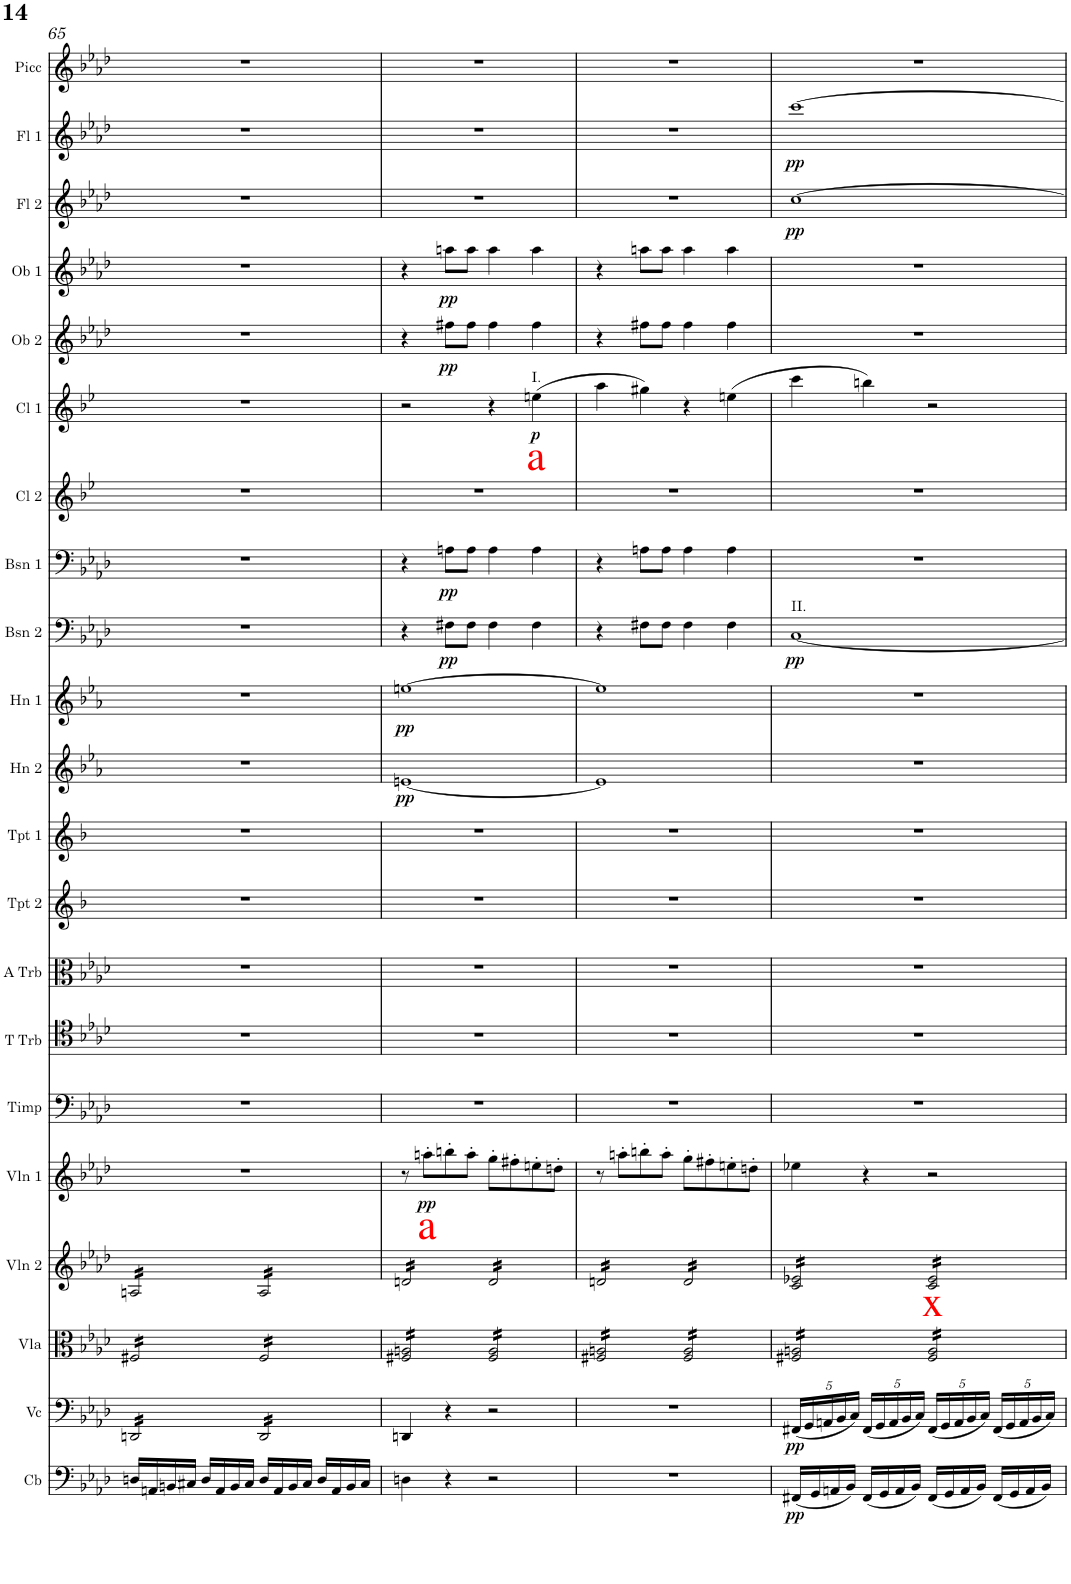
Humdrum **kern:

**kern	**dynam	**kern	**dynam	**kern	**kern	**text	**kern	**text	**dynam	**kern	**kern	**kern	**kern	**kern	**kern	**dynam	**kern	**dynam	**kern	**dynam	**kern	**dynam	**kern	**kern	**text	**dynam	**kern	**dynam	**kern	**dynam	**kern	**dynam	**kern	**dynam	**kern
*part21	*part21	*part20	*part20	*part19	*part18	*part18	*part17	*part17	*part17	*part16	*part15	*part14	*part13	*part12	*part11	*part11	*part10	*part10	*part9	*part9	*part8	*part8	*part7	*part6	*part6	*part6	*part5	*part5	*part4	*part4	*part3	*part3	*part2	*part2	*part1
*staff21	*staff21	*staff20	*staff20	*staff19	*staff18	*staff18	*staff17	*staff17	*staff17	*staff16	*staff15	*staff14	*staff13	*staff12	*staff11	*staff11	*staff10	*staff10	*staff9	*staff9	*staff8	*staff8	*staff7	*staff6	*staff6	*staff6	*staff5	*staff5	*staff4	*staff4	*staff3	*staff3	*staff2	*staff2	*staff1
*I"Contrabass	*	*I"Violoncello	*	*I"Viola	*I"Violin 2	*	*I"Violin 1	*	*	*I"Timpani	*I"Tenor Trombone	*I"Alto Trombone	*I"Eb Trumpet 2	*I"Eb Trumpet 1	*I"F Horn 2	*	*I"F Horn 1	*	*I"Bassoon 2	*	*I"Bassoon 1	*	*I"Bb Clarinet 2	*I"Bb Clarinet 1	*	*	*I"Oboe 2	*	*I"Oboe 1	*	*I"Flute 2	*	*I"Flute 1	*	*I"Piccolo
*I'Cb	*	*I'Vc	*	*I'Vla	*I'Vln 2	*	*I'Vln 1	*	*	*I'Timp	*I'T Trb	*I'A Trb	*I'Tpt 2	*I'Tpt 1	*I'Hn 2	*	*I'Hn 1	*	*I'Bsn 2	*	*I'Bsn 1	*	*I'Cl 2	*I'Cl 1	*	*	*I'Ob 2	*	*I'Ob 1	*	*I'Fl 2	*	*I'Fl 1	*	*I'Picc
!!LO:PB:g=z
*clefF4	*	*clefF4	*	*clefC3	*clefG2	*	*clefG2	*	*	*clefF4	*clefC4	*clefC3	*clefG2	*clefG2	*clefG2	*	*clefG2	*	*clefF4	*	*clefF4	*	*clefG2	*clefG2	*	*	*clefG2	*	*clefG2	*	*clefG2	*	*clefG2	*	*clefG2
*Trd7c12	*	*	*	*	*	*	*	*	*	*	*	*	*Trd-2c-3	*Trd-2c-3	*Trd4c7	*	*Trd4c7	*	*	*	*	*	*Trd1c2	*Trd1c2	*	*	*	*	*	*	*	*	*	*	*Trd-7c-12
*k[b-e-a-d-]	*	*k[b-e-a-d-]	*	*k[b-e-a-d-]	*k[b-e-a-d-]	*	*k[b-e-a-d-]	*	*	*k[b-e-a-d-]	*k[b-e-a-d-]	*k[b-e-a-d-]	*k[b-]	*k[b-]	*k[b-e-a-]	*	*k[b-e-a-]	*	*k[b-e-a-d-]	*	*k[b-e-a-d-]	*	*k[b-e-]	*k[b-e-]	*	*	*k[b-e-a-d-]	*	*k[b-e-a-d-]	*	*k[b-e-a-d-]	*	*k[b-e-a-d-]	*	*k[b-e-a-d-]
*M4/4	*	*M4/4	*	*M4/4	*M4/4	*	*M4/4	*	*	*M4/4	*M4/4	*M4/4	*M4/4	*M4/4	*M4/4	*	*M4/4	*	*M4/4	*	*M4/4	*	*M4/4	*M4/4	*	*	*M4/4	*	*M4/4	*	*M4/4	*	*M4/4	*	*M4/4
*met(c)	*	*met(c)	*	*met(c)	*met(c)	*	*met(c)	*	*	*met(c)	*met(c)	*met(c)	*met(c)	*met(c)	*met(c)	*	*met(c)	*	*met(c)	*	*met(c)	*	*met(c)	*met(c)	*	*	*met(c)	*	*met(c)	*	*met(c)	*	*met(c)	*	*met(c)
=65	=65	=65	=65	=65	=65	=65	=65	=65	=65	=65	=65	=65	=65	=65	=65	=65	=65	=65	=65	=65	=65	=65	=65	=65	=65	=65	=65	=65	=65	=65	=65	=65	=65	=65	=65
*	*	*tremolo	*	*	*	*	*	*	*	*	*	*	*	*	*	*	*	*	*	*	*	*	*	*	*	*	*	*	*	*	*	*	*	*	*
*	*	*	*	*tremolo	*	*	*	*	*	*	*	*	*	*	*	*	*	*	*	*	*	*	*	*	*	*	*	*	*	*	*	*	*	*	*
*	*	*	*	*	*tremolo	*	*	*	*	*	*	*	*	*	*	*	*	*	*	*	*	*	*	*	*	*	*	*	*	*	*	*	*	*	*
16Dn/LL	.	16DDn/LL	.	16F#X/LL	16An/LL	.	1r	.	.	1r	1r	1r	1r	1r	1r	.	1r	.	1r	.	1r	.	1r	1r	.	.	1r	.	1r	.	1r	.	1r	.	1r
16AAn/	.	16DDn/	.	16F#X/	16An/	.	.	.	.	.	.	.	.	.	.	.	.	.	.	.	.	.	.	.	.	.	.	.	.	.	.	.	.	.	.
16BBn/	.	16DDn/	.	16F#X/	16An/	.	.	.	.	.	.	.	.	.	.	.	.	.	.	.	.	.	.	.	.	.	.	.	.	.	.	.	.	.	.
16C#X/JJ	.	16DDn/	.	16F#X/	16An/	.	.	.	.	.	.	.	.	.	.	.	.	.	.	.	.	.	.	.	.	.	.	.	.	.	.	.	.	.	.
16D/LL	.	16DDn/	.	16F#X/	16An/	.	.	.	.	.	.	.	.	.	.	.	.	.	.	.	.	.	.	.	.	.	.	.	.	.	.	.	.	.	.
16AA/	.	16DDn/	.	16F#X/	16An/	.	.	.	.	.	.	.	.	.	.	.	.	.	.	.	.	.	.	.	.	.	.	.	.	.	.	.	.	.	.
16BB/	.	16DDn/	.	16F#X/	16An/	.	.	.	.	.	.	.	.	.	.	.	.	.	.	.	.	.	.	.	.	.	.	.	.	.	.	.	.	.	.
16C#/JJ	.	16DDn/JJ	.	16F#X/JJ	16An/JJ	.	.	.	.	.	.	.	.	.	.	.	.	.	.	.	.	.	.	.	.	.	.	.	.	.	.	.	.	.	.
16D/LL	.	16DD/LL	.	16F#/LL	16A/LL	.	.	.	.	.	.	.	.	.	.	.	.	.	.	.	.	.	.	.	.	.	.	.	.	.	.	.	.	.	.
16AA/	.	16DD/	.	16F#/	16A/	.	.	.	.	.	.	.	.	.	.	.	.	.	.	.	.	.	.	.	.	.	.	.	.	.	.	.	.	.	.
16BB/	.	16DD/	.	16F#/	16A/	.	.	.	.	.	.	.	.	.	.	.	.	.	.	.	.	.	.	.	.	.	.	.	.	.	.	.	.	.	.
16C#/JJ	.	16DD/	.	16F#/	16A/	.	.	.	.	.	.	.	.	.	.	.	.	.	.	.	.	.	.	.	.	.	.	.	.	.	.	.	.	.	.
16D/LL	.	16DD/	.	16F#/	16A/	.	.	.	.	.	.	.	.	.	.	.	.	.	.	.	.	.	.	.	.	.	.	.	.	.	.	.	.	.	.
16AA/	.	16DD/	.	16F#/	16A/	.	.	.	.	.	.	.	.	.	.	.	.	.	.	.	.	.	.	.	.	.	.	.	.	.	.	.	.	.	.
16BB/	.	16DD/	.	16F#/	16A/	.	.	.	.	.	.	.	.	.	.	.	.	.	.	.	.	.	.	.	.	.	.	.	.	.	.	.	.	.	.
16C#/JJ	.	16DD/JJ	.	16F#/JJ	16A/JJ	.	.	.	.	.	.	.	.	.	.	.	.	.	.	.	.	.	.	.	.	.	.	.	.	.	.	.	.	.	.
*	*	*Xtremolo	*	*	*	*	*	*	*	*	*	*	*	*	*	*	*	*	*	*	*	*	*	*	*	*	*	*	*	*	*	*	*	*	*
=66	=66	=66	=66	=66	=66	=66	=66	=66	=66	=66	=66	=66	=66	=66	=66	=66	=66	=66	=66	=66	=66	=66	=66	=66	=66	=66	=66	=66	=66	=66	=66	=66	=66	=66	=66
!	!	!	!	!	!	!	!	!	!	!	!	!	!	!	!	!LO:DY:b	!	!LO:DY:b	!	!	!	!	!	!	!	!	!	!	!	!	!	!	!	!	!
4Dn\	.	4DDn/	.	16F#X/ 16An/LL	16dn/LL	.	8r	.	.	1r	1r	1r	1r	1r	[1en	pp	[1een	pp	4r	.	4r	.	1r	2r	.	.	4r	.	4r	.	1r	.	1r	.	1r
.	.	.	.	16F#X/ 16An/	16dn/	.	.	.	.	.	.	.	.	.	.	.	.	.	.	.	.	.	.	.	.	.	.	.	.	.	.	.	.	.	.
!	!	!	!	!	!	!	!	!LO:LY:b:color=#FF0000	!LO:DY:b	!	!	!	!	!	!	!	!	!	!	!	!	!	!	!	!	!	!	!	!	!	!	!	!	!	!
.	.	.	.	16F#X/ 16An/	16dn/	.	8aan'\L	a	pp	.	.	.	.	.	.	.	.	.	.	.	.	.	.	.	.	.	.	.	.	.	.	.	.	.	.
.	.	.	.	16F#X/ 16An/	16dn/	.	.	.	.	.	.	.	.	.	.	.	.	.	.	.	.	.	.	.	.	.	.	.	.	.	.	.	.	.	.
!	!	!	!	!	!	!	!	!	!	!	!	!	!	!	!	!	!	!	!	!LO:DY:b	!	!LO:DY:b	!	!	!	!	!	!LO:DY:b	!	!LO:DY:b	!	!	!	!	!
4r	.	4r	.	16F#X/ 16An/	16dn/	.	8bbn'\	.	.	.	.	.	.	.	.	.	.	.	8F#X\L	pp	8An\L	pp	.	.	.	.	8ff#X\L	pp	8aan\L	pp	.	.	.	.	.
.	.	.	.	16F#X/ 16An/	16dn/	.	.	.	.	.	.	.	.	.	.	.	.	.	.	.	.	.	.	.	.	.	.	.	.	.	.	.	.	.	.
.	.	.	.	16F#X/ 16An/	16dn/	.	8aa'\J	.	.	.	.	.	.	.	.	.	.	.	8F#\J	.	8A\J	.	.	.	.	.	8ff#\J	.	8aa\J	.	.	.	.	.	.
.	.	.	.	16F#X/ 16An/JJ	16dn/JJ	.	.	.	.	.	.	.	.	.	.	.	.	.	.	.	.	.	.	.	.	.	.	.	.	.	.	.	.	.	.
2r	.	2r	.	16F#/ 16A/LL	16d/LL	.	8gg'\L	.	.	.	.	.	.	.	.	.	.	.	4F#\	.	4A\	.	.	4r	.	.	4ff#\	.	4aa\	.	.	.	.	.	.
.	.	.	.	16F#/ 16A/	16d/	.	.	.	.	.	.	.	.	.	.	.	.	.	.	.	.	.	.	.	.	.	.	.	.	.	.	.	.	.	.
.	.	.	.	16F#/ 16A/	16d/	.	8ff#X'\	.	.	.	.	.	.	.	.	.	.	.	.	.	.	.	.	.	.	.	.	.	.	.	.	.	.	.	.
.	.	.	.	16F#/ 16A/	16d/	.	.	.	.	.	.	.	.	.	.	.	.	.	.	.	.	.	.	.	.	.	.	.	.	.	.	.	.	.	.
!	!	!	!	!	!	!	!	!	!	!	!	!	!	!	!	!	!	!	!	!	!	!	!	!LO:TX:a:t=I.	!	!	!	!	!	!	!	!	!	!	!
!	!	!	!	!	!	!	!	!	!	!	!	!	!	!	!	!	!	!	!	!	!	!	!	!	!LO:LY:b:color=#FF0000	!LO:DY:b	!	!	!	!	!	!	!	!	!
.	.	.	.	16F#/ 16A/	16d/	.	8een'\	.	.	.	.	.	.	.	.	.	.	.	4F#\	.	4A\	.	.	(4een\	a	p	4ff#\	.	4aa\	.	.	.	.	.	.
.	.	.	.	16F#/ 16A/	16d/	.	.	.	.	.	.	.	.	.	.	.	.	.	.	.	.	.	.	.	.	.	.	.	.	.	.	.	.	.	.
.	.	.	.	16F#/ 16A/	16d/	.	8ddn'\J	.	.	.	.	.	.	.	.	.	.	.	.	.	.	.	.	.	.	.	.	.	.	.	.	.	.	.	.
.	.	.	.	16F#/ 16A/JJ	16d/JJ	.	.	.	.	.	.	.	.	.	.	.	.	.	.	.	.	.	.	.	.	.	.	.	.	.	.	.	.	.	.
=67	=67	=67	=67	=67	=67	=67	=67	=67	=67	=67	=67	=67	=67	=67	=67	=67	=67	=67	=67	=67	=67	=67	=67	=67	=67	=67	=67	=67	=67	=67	=67	=67	=67	=67	=67
1r	.	1r	.	16F#X/ 16An/LL	16dn/LL	.	8r	.	.	1r	1r	1r	1r	1r	1e]	.	1ee]	.	4r	.	4r	.	1r	4aa\	.	.	4r	.	4r	.	1r	.	1r	.	1r
.	.	.	.	16F#X/ 16An/	16dn/	.	.	.	.	.	.	.	.	.	.	.	.	.	.	.	.	.	.	.	.	.	.	.	.	.	.	.	.	.	.
.	.	.	.	16F#X/ 16An/	16dn/	.	8aan'\L	.	.	.	.	.	.	.	.	.	.	.	.	.	.	.	.	.	.	.	.	.	.	.	.	.	.	.	.
.	.	.	.	16F#X/ 16An/	16dn/	.	.	.	.	.	.	.	.	.	.	.	.	.	.	.	.	.	.	.	.	.	.	.	.	.	.	.	.	.	.
.	.	.	.	16F#X/ 16An/	16dn/	.	8bbn'\	.	.	.	.	.	.	.	.	.	.	.	8F#X\L	.	8An\L	.	.	4gg#X\)	.	.	8ff#X\L	.	8aan\L	.	.	.	.	.	.
.	.	.	.	16F#X/ 16An/	16dn/	.	.	.	.	.	.	.	.	.	.	.	.	.	.	.	.	.	.	.	.	.	.	.	.	.	.	.	.	.	.
.	.	.	.	16F#X/ 16An/	16dn/	.	8aa'\J	.	.	.	.	.	.	.	.	.	.	.	8F#\J	.	8A\J	.	.	.	.	.	8ff#\J	.	8aa\J	.	.	.	.	.	.
.	.	.	.	16F#X/ 16An/JJ	16dn/JJ	.	.	.	.	.	.	.	.	.	.	.	.	.	.	.	.	.	.	.	.	.	.	.	.	.	.	.	.	.	.
.	.	.	.	16F#/ 16A/LL	16d/LL	.	8gg'\L	.	.	.	.	.	.	.	.	.	.	.	4F#\	.	4A\	.	.	4r	.	.	4ff#\	.	4aa\	.	.	.	.	.	.
.	.	.	.	16F#/ 16A/	16d/	.	.	.	.	.	.	.	.	.	.	.	.	.	.	.	.	.	.	.	.	.	.	.	.	.	.	.	.	.	.
.	.	.	.	16F#/ 16A/	16d/	.	8ff#X'\	.	.	.	.	.	.	.	.	.	.	.	.	.	.	.	.	.	.	.	.	.	.	.	.	.	.	.	.
.	.	.	.	16F#/ 16A/	16d/	.	.	.	.	.	.	.	.	.	.	.	.	.	.	.	.	.	.	.	.	.	.	.	.	.	.	.	.	.	.
.	.	.	.	16F#/ 16A/	16d/	.	8een'\	.	.	.	.	.	.	.	.	.	.	.	4F#\	.	4A\	.	.	(4een\	.	.	4ff#\	.	4aa\	.	.	.	.	.	.
.	.	.	.	16F#/ 16A/	16d/	.	.	.	.	.	.	.	.	.	.	.	.	.	.	.	.	.	.	.	.	.	.	.	.	.	.	.	.	.	.
.	.	.	.	16F#/ 16A/	16d/	.	8ddn'\J	.	.	.	.	.	.	.	.	.	.	.	.	.	.	.	.	.	.	.	.	.	.	.	.	.	.	.	.
.	.	.	.	16F#/ 16A/JJ	16d/JJ	.	.	.	.	.	.	.	.	.	.	.	.	.	.	.	.	.	.	.	.	.	.	.	.	.	.	.	.	.	.
=68	=68	=68	=68	=68	=68	=68	=68	=68	=68	=68	=68	=68	=68	=68	=68	=68	=68	=68	=68	=68	=68	=68	=68	=68	=68	=68	=68	=68	=68	=68	=68	=68	=68	=68	=68
*	*	*Xbrackettup	*	*	*	*	*	*	*	*	*	*	*	*	*	*	*	*	*	*	*	*	*	*	*	*	*	*	*	*	*	*	*	*	*
!	!	!	!	!	!	!	!	!	!	!	!	!	!	!	!	!	!	!	!LO:TX:a:t=II.	!	!	!	!	!	!	!	!	!	!	!	!	!	!	!	!
!	!LO:DY:b	!	!LO:DY:b	!	!	!	!	!	!	!	!	!	!	!	!	!	!	!	!	!LO:DY:b	!	!	!	!	!	!	!	!	!	!	!	!LO:DY:b	!	!LO:DY:b	!
(16FF#X/LL	pp	(20FF#X/LL	pp	16F#X/ 16An/LL	16c/ 16e-X/LL	.	4ee-X\	.	.	1r	1r	1r	1r	1r	1r	.	1r	.	[1C	pp	1r	.	1r	4ccc\	.	.	1r	.	1r	.	[1cc	pp	[1ccc	pp	1r
.	.	20GG/	.	.	.	.	.	.	.	.	.	.	.	.	.	.	.	.	.	.	.	.	.	.	.	.	.	.	.	.	.	.	.	.	.
16GG/	.	.	.	16F#X/ 16An/	16c/ 16e-X/	.	.	.	.	.	.	.	.	.	.	.	.	.	.	.	.	.	.	.	.	.	.	.	.	.	.	.	.	.	.
.	.	20AAn/	.	.	.	.	.	.	.	.	.	.	.	.	.	.	.	.	.	.	.	.	.	.	.	.	.	.	.	.	.	.	.	.	.
16AAn/	.	.	.	16F#X/ 16An/	16c/ 16e-X/	.	.	.	.	.	.	.	.	.	.	.	.	.	.	.	.	.	.	.	.	.	.	.	.	.	.	.	.	.	.
.	.	20BB-/	.	.	.	.	.	.	.	.	.	.	.	.	.	.	.	.	.	.	.	.	.	.	.	.	.	.	.	.	.	.	.	.	.
16BB-/JJ)	.	.	.	16F#X/ 16An/	16c/ 16e-X/	.	.	.	.	.	.	.	.	.	.	.	.	.	.	.	.	.	.	.	.	.	.	.	.	.	.	.	.	.	.
.	.	20C/JJ)	.	.	.	.	.	.	.	.	.	.	.	.	.	.	.	.	.	.	.	.	.	.	.	.	.	.	.	.	.	.	.	.	.
(16FF#/LL	.	(20FF#/LL	.	16F#X/ 16An/	16c/ 16e-X/	.	4r	.	.	.	.	.	.	.	.	.	.	.	.	.	.	.	.	4bbn\)	.	.	.	.	.	.	.	.	.	.	.
.	.	20GG/	.	.	.	.	.	.	.	.	.	.	.	.	.	.	.	.	.	.	.	.	.	.	.	.	.	.	.	.	.	.	.	.	.
16GG/	.	.	.	16F#X/ 16An/	16c/ 16e-X/	.	.	.	.	.	.	.	.	.	.	.	.	.	.	.	.	.	.	.	.	.	.	.	.	.	.	.	.	.	.
.	.	20AA/	.	.	.	.	.	.	.	.	.	.	.	.	.	.	.	.	.	.	.	.	.	.	.	.	.	.	.	.	.	.	.	.	.
16AA/	.	.	.	16F#X/ 16An/	16c/ 16e-X/	.	.	.	.	.	.	.	.	.	.	.	.	.	.	.	.	.	.	.	.	.	.	.	.	.	.	.	.	.	.
.	.	20BB-/	.	.	.	.	.	.	.	.	.	.	.	.	.	.	.	.	.	.	.	.	.	.	.	.	.	.	.	.	.	.	.	.	.
16BB-/JJ)	.	.	.	16F#X/ 16An/JJ	16c/ 16e-X/JJ	.	.	.	.	.	.	.	.	.	.	.	.	.	.	.	.	.	.	.	.	.	.	.	.	.	.	.	.	.	.
.	.	20C/JJ)	.	.	.	.	.	.	.	.	.	.	.	.	.	.	.	.	.	.	.	.	.	.	.	.	.	.	.	.	.	.	.	.	.
!	!	!	!	!	!	!LO:LY:b:color=#FF0000	!	!	!	!	!	!	!	!	!	!	!	!	!	!	!	!	!	!	!	!	!	!	!	!	!	!	!	!	!
(16FF#/LL	.	(20FF#/LL	.	16F#/ 16A/LL	16c/ 16e-/LL	x	2r	.	.	.	.	.	.	.	.	.	.	.	.	.	.	.	.	2r	.	.	.	.	.	.	.	.	.	.	.
.	.	20GG/	.	.	.	.	.	.	.	.	.	.	.	.	.	.	.	.	.	.	.	.	.	.	.	.	.	.	.	.	.	.	.	.	.
16GG/	.	.	.	16F#/ 16A/	16c/ 16e-/	.	.	.	.	.	.	.	.	.	.	.	.	.	.	.	.	.	.	.	.	.	.	.	.	.	.	.	.	.	.
.	.	20AA/	.	.	.	.	.	.	.	.	.	.	.	.	.	.	.	.	.	.	.	.	.	.	.	.	.	.	.	.	.	.	.	.	.
16AA/	.	.	.	16F#/ 16A/	16c/ 16e-/	.	.	.	.	.	.	.	.	.	.	.	.	.	.	.	.	.	.	.	.	.	.	.	.	.	.	.	.	.	.
.	.	20BB-/	.	.	.	.	.	.	.	.	.	.	.	.	.	.	.	.	.	.	.	.	.	.	.	.	.	.	.	.	.	.	.	.	.
16BB-/JJ)	.	.	.	16F#/ 16A/	16c/ 16e-/	.	.	.	.	.	.	.	.	.	.	.	.	.	.	.	.	.	.	.	.	.	.	.	.	.	.	.	.	.	.
.	.	20C/JJ)	.	.	.	.	.	.	.	.	.	.	.	.	.	.	.	.	.	.	.	.	.	.	.	.	.	.	.	.	.	.	.	.	.
(16FF#/LL	.	(20FF#/LL	.	16F#/ 16A/	16c/ 16e-/	.	.	.	.	.	.	.	.	.	.	.	.	.	.	.	.	.	.	.	.	.	.	.	.	.	.	.	.	.	.
.	.	20GG/	.	.	.	.	.	.	.	.	.	.	.	.	.	.	.	.	.	.	.	.	.	.	.	.	.	.	.	.	.	.	.	.	.
16GG/	.	.	.	16F#/ 16A/	16c/ 16e-/	.	.	.	.	.	.	.	.	.	.	.	.	.	.	.	.	.	.	.	.	.	.	.	.	.	.	.	.	.	.
.	.	20AA/	.	.	.	.	.	.	.	.	.	.	.	.	.	.	.	.	.	.	.	.	.	.	.	.	.	.	.	.	.	.	.	.	.
16AA/	.	.	.	16F#/ 16A/	16c/ 16e-/	.	.	.	.	.	.	.	.	.	.	.	.	.	.	.	.	.	.	.	.	.	.	.	.	.	.	.	.	.	.
.	.	20BB-/	.	.	.	.	.	.	.	.	.	.	.	.	.	.	.	.	.	.	.	.	.	.	.	.	.	.	.	.	.	.	.	.	.
16BB-/JJ)	.	.	.	16F#/ 16A/JJ	16c/ 16e-/JJ	.	.	.	.	.	.	.	.	.	.	.	.	.	.	.	.	.	.	.	.	.	.	.	.	.	.	.	.	.	.
*	*	*	*	*	*Xtremolo	*	*	*	*	*	*	*	*	*	*	*	*	*	*	*	*	*	*	*	*	*	*	*	*	*	*	*	*	*	*
*	*	*	*	*Xtremolo	*	*	*	*	*	*	*	*	*	*	*	*	*	*	*	*	*	*	*	*	*	*	*	*	*	*	*	*	*	*	*
.	.	20C/JJ)	.	.	.	.	.	.	.	.	.	.	.	.	.	.	.	.	.	.	.	.	.	.	.	.	.	.	.	.	.	.	.	.	.
=	=	=	=	=	=	=	=	=	=	=	=	=	=	=	=	=	=	=	=	=	=	=	=	=	=	=	=	=	=	=	=	=	=	=	=
*-	*-	*-	*-	*-	*-	*-	*-	*-	*-	*-	*-	*-	*-	*-	*-	*-	*-	*-	*-	*-	*-	*-	*-	*-	*-	*-	*-	*-	*-	*-	*-	*-	*-	*-	*-
